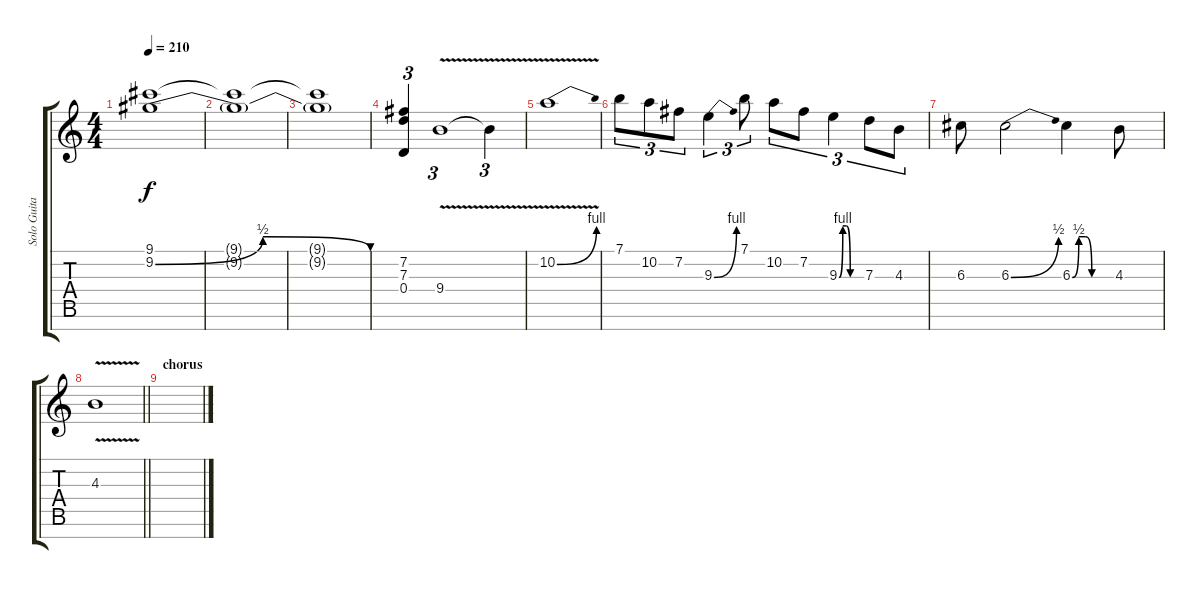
\track ("Solo Guitar" "Solo Guita") {instrument overdrivenguitar}
\staff {score tabs}
\tuning (E4 B3 G3 D3 A2 E2 B1) {hide}
\ts (4 4)
\tempo 210
\clef g2
\ks c
(9.1 9.2{be (bendrelease 0 0 30 2 35 2 60 0)}).1{dy f} |
(9.1{t} 9.2{t}).1 |
(9.1{t} 9.2{t}).1 |
(7.2 7.3 0.4).4{tu (3 2)} 9.4{v}.1{tu (3 2)} 9.4{t}.4{tu (3 2)} |
10.2{be (bend 0 0 60 4) v}.1 |
7.1.8{tu (3 2)} 10.2.8{tu (3 2)} 7.2.8{tu (3 2)} 9.3{be (bend 0 0 60 4)}.4{tu (3 2)} 7.1.8{tu (3 2)} 10.2.8{tu (3 2)} 7.2.8{tu (3 2)} 9.3{be (custom 0 0 10 4 20 4 30 0 60 0)}.4{tu (3 2)} 7.3.8{tu (3 2)} 4.3.8{tu (3 2)} |
6.3.8 6.3{be (bend 0 0 60 2)}.2 6.3{be (custom 0 0 10 2 20 2 30 0 60 0)}.4 4.3.8 |
\barLineRight lightlight
4.3{v}.1 |
\section ("" "chorus")
